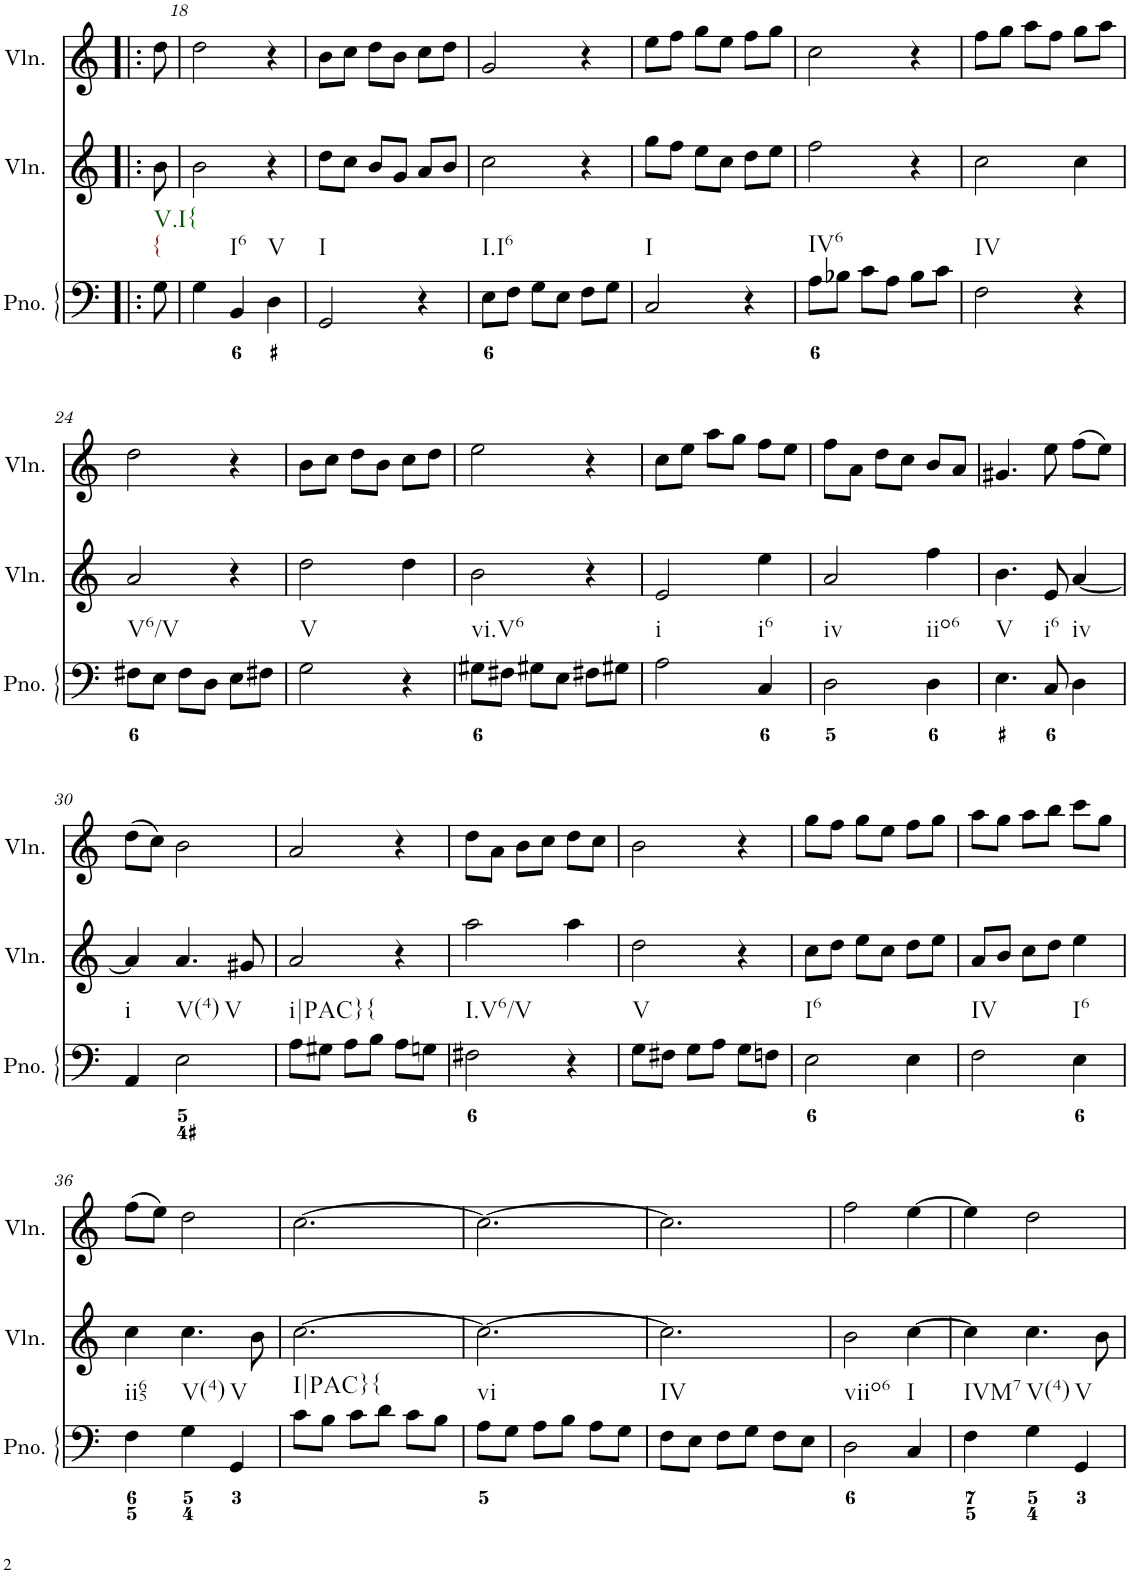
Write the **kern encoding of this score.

**kern	**kern	**kern
*part3	*part2	*part1
*staff3	*staff2	*staff1
*I"Piano	*I"Violin	*I"Violin
*I'Pno.	*I'Vln.	*I'Vln.
!!LO:PB:g=z
*clefF4	*clefG2	*clefG2
*k[]	*k[]	*k[]
*M3/4	*M3/4	*M3/4
=17X1!|:	=17X1!|:	=17X1!|:
!LO:TX:b:t={	!	!
!LO:TX:b:t=V.I{	!	!
8G\	8b\	8dd\
=18	=18	=18
4G\	2b\	2dd\
!LO:TX:b:t=I6	!	!
4BB/	.	.
!LO:TX:b:t=V	!	!
4D\	4r	4r
=19	=19	=19
!LO:TX:b:t=I	!	!
2GG/	8dd\L	8b\L
.	8cc\J	8cc\J
.	8b/L	8dd\L
.	8g/J	8b\J
4r	8a/L	8cc\L
.	8b/J	8dd\J
=20	=20	=20
!LO:TX:b:t=I.I6	!	!
8E\L	2cc\	2g/
8F\J	.	.
8G\L	.	.
8E\J	.	.
8F\L	4r	4r
8G\J	.	.
=21	=21	=21
!LO:TX:b:t=I	!	!
2C/	8gg\L	8ee\L
.	8ff\J	8ff\J
.	8ee\L	8gg\L
.	8cc\J	8ee\J
4r	8dd\L	8ff\L
.	8ee\J	8gg\J
=22	=22	=22
!LO:TX:b:t=IV6	!	!
8A\L	2ff\	2cc\
8B-X\J	.	.
8c\L	.	.
8A\J	.	.
8B-\L	4r	4r
8c\J	.	.
=23	=23	=23
!LO:TX:b:t=IV	!	!
2F\	2cc\	8ff\L
.	.	8gg\J
.	.	8aa\L
.	.	8ff\J
4r	4cc\	8gg\L
.	.	8aa\J
!!LO:LB:g=z
=24	=24	=24
!LO:TX:b:t=V6/V	!	!
8F#X\L	2a/	2dd\
8E\J	.	.
8F#\L	.	.
8D\J	.	.
8E\L	4r	4r
8F#X\J	.	.
=25	=25	=25
!LO:TX:b:t=V	!	!
2G\	2dd\	8b\L
.	.	8cc\J
.	.	8dd\L
.	.	8b\J
4r	4dd\	8cc\L
.	.	8dd\J
=26	=26	=26
!LO:TX:b:t=vi.V6	!	!
8G#X\L	2b\	2ee\
8F#X\J	.	.
8G#X\L	.	.
8E\J	.	.
8F#X\L	4r	4r
8G#X\J	.	.
=27	=27	=27
!LO:TX:b:t=i	!	!
2A\	2e/	8cc\L
.	.	8ee\J
.	.	8aa\L
.	.	8gg\J
!LO:TX:b:t=i6	!	!
4C/	4ee\	8ff\L
.	.	8ee\J
=28	=28	=28
!LO:TX:b:t=iv	!	!
2D\	2a/	8ff\L
.	.	8a\J
.	.	8dd\L
.	.	8cc\J
!LO:TX:b:t=iio6	!	!
4D\	4ff\	8b/L
.	.	8a/J
=29	=29	=29
!LO:TX:b:t=V	!	!
4.E\	4.b\	4.g#X/
!LO:TX:b:t=i6	!	!
8C/	8e/	8ee\
!LO:TX:b:t=iv	!	!
4D\	[4a/	(8ff\L
.	.	8ee\J)
!!LO:LB:g=z
=30	=30	=30
!LO:TX:b:t=i	!	!
4AA/	4a/]	(8dd\L
.	.	8cc\J)
!LO:TX:b:t=V(4)	!	!
!LO:TX:b:t=V	!	!
2E\	4.a/	2b\
.	8g#X/	.
=31	=31	=31
!LO:TX:b:t=i|PAC}{	!	!
8A\L	2a/	2a/
8G#X\J	.	.
8A\L	.	.
8B\J	.	.
8A\L	4r	4r
8Gn\J	.	.
=32	=32	=32
!LO:TX:b:t=I.V6/V	!	!
2F#X\	2aa\	8dd\L
.	.	8a\J
.	.	8b\L
.	.	8cc\J
4r	4aa\	8dd\L
.	.	8cc\J
=33	=33	=33
!LO:TX:b:t=V	!	!
8G\L	2dd\	2b\
8F#X\J	.	.
8G\L	.	.
8A\J	.	.
8G\L	4r	4r
8Fn\J	.	.
=34	=34	=34
!LO:TX:b:t=I6	!	!
2E\	8cc\L	8gg\L
.	8dd\J	8ff\J
.	8ee\L	8gg\L
.	8cc\J	8ee\J
4E\	8dd\L	8ff\L
.	8ee\J	8gg\J
=35	=35	=35
!LO:TX:b:t=IV	!	!
2F\	8a/L	8aa\L
.	8b/J	8gg\J
.	8cc\L	8aa\L
.	8dd\J	8bb\J
!LO:TX:b:t=I6	!	!
4E\	4ee\	8ccc\L
.	.	8gg\J
!!LO:LB:g=z
=36	=36	=36
!LO:TX:b:t=ii65	!	!
4F\	4cc\	(8ff\L
.	.	8ee\J)
!LO:TX:b:t=V(4)	!	!
4G\	4.cc\	2dd\
!LO:TX:b:t=V	!	!
4GG/	.	.
.	8b\	.
=37	=37	=37
!LO:TX:b:t=I|PAC}{	!	!
8c\L	[2.cc\	[2.cc\
8B\J	.	.
8c\L	.	.
8d\J	.	.
8c\L	.	.
8B\J	.	.
=38	=38	=38
!LO:TX:b:t=vi	!	!
8A\L	2.cc\_	2.cc\_
8G\J	.	.
8A\L	.	.
8B\J	.	.
8A\L	.	.
8G\J	.	.
=39	=39	=39
!LO:TX:b:t=IV	!	!
8F\L	2.cc\]	2.cc\]
8E\J	.	.
8F\L	.	.
8G\J	.	.
8F\L	.	.
8E\J	.	.
=40	=40	=40
!LO:TX:b:t=viio6	!	!
2D\	2b\	2ff\
!LO:TX:b:t=I	!	!
4C/	[4cc\	[4ee\
=41	=41	=41
!LO:TX:b:t=IVM7	!	!
4F\	4cc\]	4ee\]
!LO:TX:b:t=V(4)	!	!
4G\	4.cc\	2dd\
!LO:TX:b:t=V	!	!
4GG/	.	.
.	8b\	.
=	=	=
*-	*-	*-
